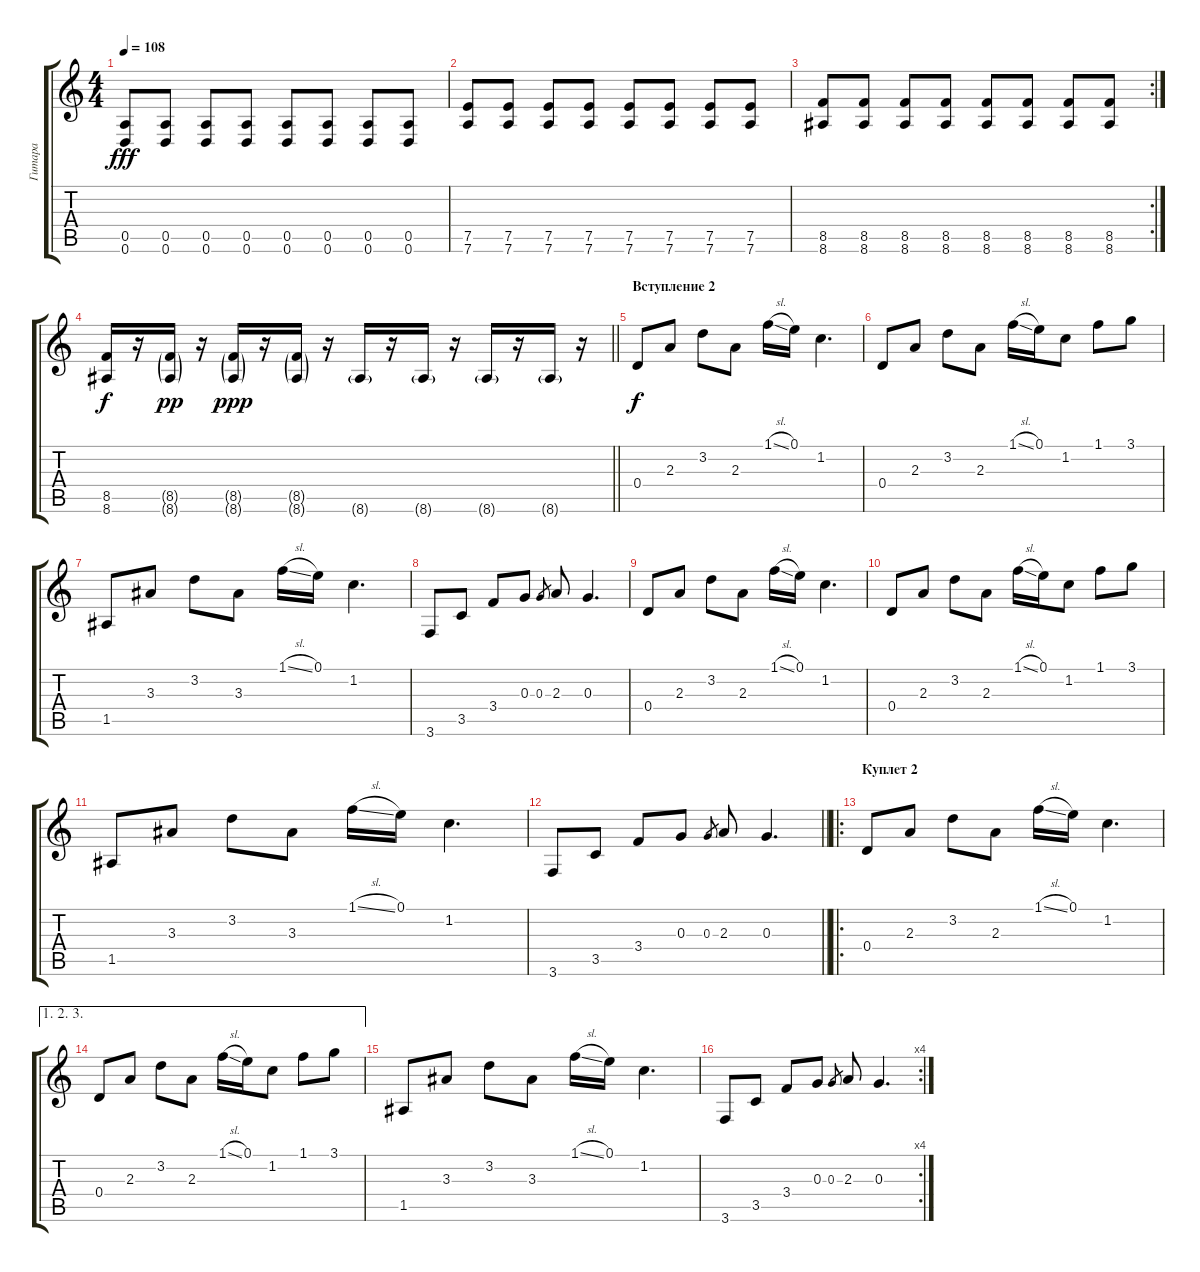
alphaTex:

\track ("Гитара" "Гитара") {instrument electricguitarjazz}
\staff {score tabs}
\tuning (E4 B3 G3 D3 A2 D2) {hide}
\ts (4 4)
\tempo 108
\clef g2
\ks c
(0.5 0.6).8{dy fff} (0.5 0.6).8 (0.5 0.6).8 (0.5 0.6).8 (0.5 0.6).8 (0.5 0.6).8 (0.5 0.6).8 (0.5 0.6).8 |
(7.5 7.6).8 (7.5 7.6).8 (7.5 7.6).8 (7.5 7.6).8 (7.5 7.6).8 (7.5 7.6).8 (7.5 7.6).8 (7.5 7.6).8 |
\rc 2
(8.5 8.6).8 (8.5 8.6).8 (8.5 8.6).8 (8.5 8.6).8 (8.5 8.6).8 (8.5 8.6).8 (8.5 8.6).8 (8.5 8.6).8 |
\barLineRight lightlight
(8.5 8.6).16{dy f} r.16 (8.5{g} 8.6{g}).16{dy pp} r.16 (8.5{g} 8.6{g}).16{dy ppp volume 9} r.16 (8.5{g} 8.6{g}).16{volume 7} r.16 8.6{g}.16{volume 3} r.16 8.6{g}.16{volume 2} r.16 8.6{g}.16{volume 1} r.16 8.6{g}.16{volume 0} r.16 |
\section ("" "Вступление 2")
0.4.8{dy f volume 3 instrument electricguitarjazz} 2.3.8 3.2.8 2.3.8 1.1{sl}.16 0.1.16 1.2.4{d} |
0.4.8 2.3.8 3.2.8 2.3.8 1.1{sl}.16 0.1.16 1.2.8 1.1.8 3.1.8 |
1.5.8 3.3.8 3.2.8 3.3.8 1.1{sl}.16 0.1.16 1.2.4{d} |
3.6.8 3.5.8 3.4.8 0.3.8 0.3.8{gr} 2.3.8 0.3.4{d} |
0.4.8 2.3.8 3.2.8 2.3.8 1.1{sl}.16 0.1.16 1.2.4{d} |
0.4.8 2.3.8 3.2.8 2.3.8 1.1{sl}.16 0.1.16 1.2.8 1.1.8 3.1.8 |
1.5.8 3.3.8 3.2.8 3.3.8 1.1{sl}.16 0.1.16 1.2.4{d} |
\barLineRight lightlight
3.6.8 3.5.8 3.4.8 0.3.8 0.3.8{gr} 2.3.8 0.3.4{d} |
\ro
\section ("" "Куплет 2")
0.4.8 2.3.8 3.2.8 2.3.8 1.1{sl}.16 0.1.16 1.2.4{d} |
\ae (1 2 3)
0.4.8 2.3.8 3.2.8 2.3.8 1.1{sl}.16 0.1.16 1.2.8 1.1.8 3.1.8 |
1.5.8 3.3.8 3.2.8 3.3.8 1.1{sl}.16 0.1.16 1.2.4{d} |
\rc 4
3.6.8 3.5.8 3.4.8 0.3.8 0.3.8{gr} 2.3.8 0.3.4{d}
